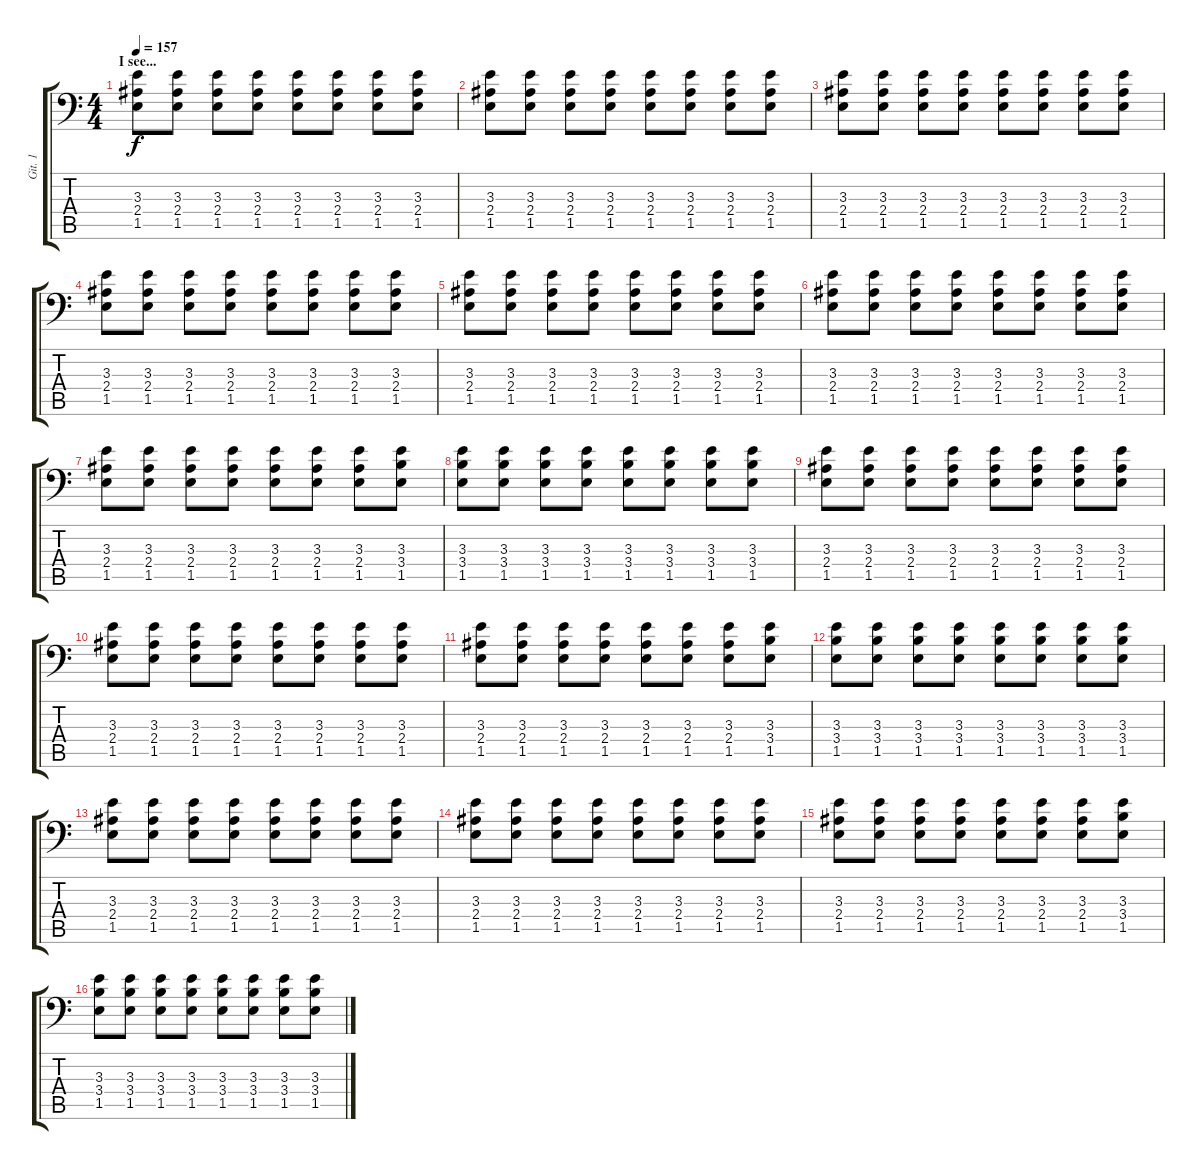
\track ("Git. 1" "Git. 1") {instrument distortionguitar}
\staff {score tabs}
\tuning (Bb3 F3 Db3 Ab2 Eb2 Bb1) {hide}
\ts (4 4)
\section ("" "I see...")
\tempo 157
\clef f4
\ks c
(3.3 2.4 1.5).8{dy f} (3.3 2.4 1.5).8 (3.3 2.4 1.5).8 (3.3 2.4 1.5).8 (3.3 2.4 1.5).8 (3.3 2.4 1.5).8 (3.3 2.4 1.5).8 (3.3 2.4 1.5).8 |
(3.3 2.4 1.5).8 (3.3 2.4 1.5).8 (3.3 2.4 1.5).8 (3.3 2.4 1.5).8 (3.3 2.4 1.5).8 (3.3 2.4 1.5).8 (3.3 2.4 1.5).8 (3.3 2.4 1.5).8 |
(3.3 2.4 1.5).8 (3.3 2.4 1.5).8 (3.3 2.4 1.5).8 (3.3 2.4 1.5).8 (3.3 2.4 1.5).8 (3.3 2.4 1.5).8 (3.3 2.4 1.5).8 (3.3 2.4 1.5).8 |
(3.3 2.4 1.5).8 (3.3 2.4 1.5).8 (3.3 2.4 1.5).8 (3.3 2.4 1.5).8 (3.3 2.4 1.5).8 (3.3 2.4 1.5).8 (3.3 2.4 1.5).8 (3.3 2.4 1.5).8 |
(3.3 2.4 1.5).8 (3.3 2.4 1.5).8 (3.3 2.4 1.5).8 (3.3 2.4 1.5).8 (3.3 2.4 1.5).8 (3.3 2.4 1.5).8 (3.3 2.4 1.5).8 (3.3 2.4 1.5).8 |
(3.3 2.4 1.5).8 (3.3 2.4 1.5).8 (3.3 2.4 1.5).8 (3.3 2.4 1.5).8 (3.3 2.4 1.5).8 (3.3 2.4 1.5).8 (3.3 2.4 1.5).8 (3.3 2.4 1.5).8 |
(3.3 2.4 1.5).8 (3.3 2.4 1.5).8 (3.3 2.4 1.5).8 (3.3 2.4 1.5).8 (3.3 2.4 1.5).8 (3.3 2.4 1.5).8 (3.3 2.4 1.5).8 (3.3 3.4 1.5).8 |
(3.3 3.4 1.5).8 (3.3 3.4 1.5).8 (3.3 3.4 1.5).8 (3.3 3.4 1.5).8 (3.3 3.4 1.5).8 (3.3 3.4 1.5).8 (3.3 3.4 1.5).8 (3.3 3.4 1.5).8 |
(3.3 2.4 1.5).8 (3.3 2.4 1.5).8 (3.3 2.4 1.5).8 (3.3 2.4 1.5).8 (3.3 2.4 1.5).8 (3.3 2.4 1.5).8 (3.3 2.4 1.5).8 (3.3 2.4 1.5).8 |
(3.3 2.4 1.5).8 (3.3 2.4 1.5).8 (3.3 2.4 1.5).8 (3.3 2.4 1.5).8 (3.3 2.4 1.5).8 (3.3 2.4 1.5).8 (3.3 2.4 1.5).8 (3.3 2.4 1.5).8 |
(3.3 2.4 1.5).8 (3.3 2.4 1.5).8 (3.3 2.4 1.5).8 (3.3 2.4 1.5).8 (3.3 2.4 1.5).8 (3.3 2.4 1.5).8 (3.3 2.4 1.5).8 (3.3 3.4 1.5).8 |
(3.3 3.4 1.5).8 (3.3 3.4 1.5).8 (3.3 3.4 1.5).8 (3.3 3.4 1.5).8 (3.3 3.4 1.5).8 (3.3 3.4 1.5).8 (3.3 3.4 1.5).8 (3.3 3.4 1.5).8 |
(3.3 2.4 1.5).8 (3.3 2.4 1.5).8 (3.3 2.4 1.5).8 (3.3 2.4 1.5).8 (3.3 2.4 1.5).8 (3.3 2.4 1.5).8 (3.3 2.4 1.5).8 (3.3 2.4 1.5).8 |
(3.3 2.4 1.5).8 (3.3 2.4 1.5).8 (3.3 2.4 1.5).8 (3.3 2.4 1.5).8 (3.3 2.4 1.5).8 (3.3 2.4 1.5).8 (3.3 2.4 1.5).8 (3.3 2.4 1.5).8 |
(3.3 2.4 1.5).8 (3.3 2.4 1.5).8 (3.3 2.4 1.5).8 (3.3 2.4 1.5).8 (3.3 2.4 1.5).8 (3.3 2.4 1.5).8 (3.3 2.4 1.5).8 (3.3 3.4 1.5).8 |
(3.3 3.4 1.5).8 (3.3 3.4 1.5).8 (3.3 3.4 1.5).8 (3.3 3.4 1.5).8 (3.3 3.4 1.5).8 (3.3 3.4 1.5).8 (3.3 3.4 1.5).8 (3.3 3.4 1.5).8
